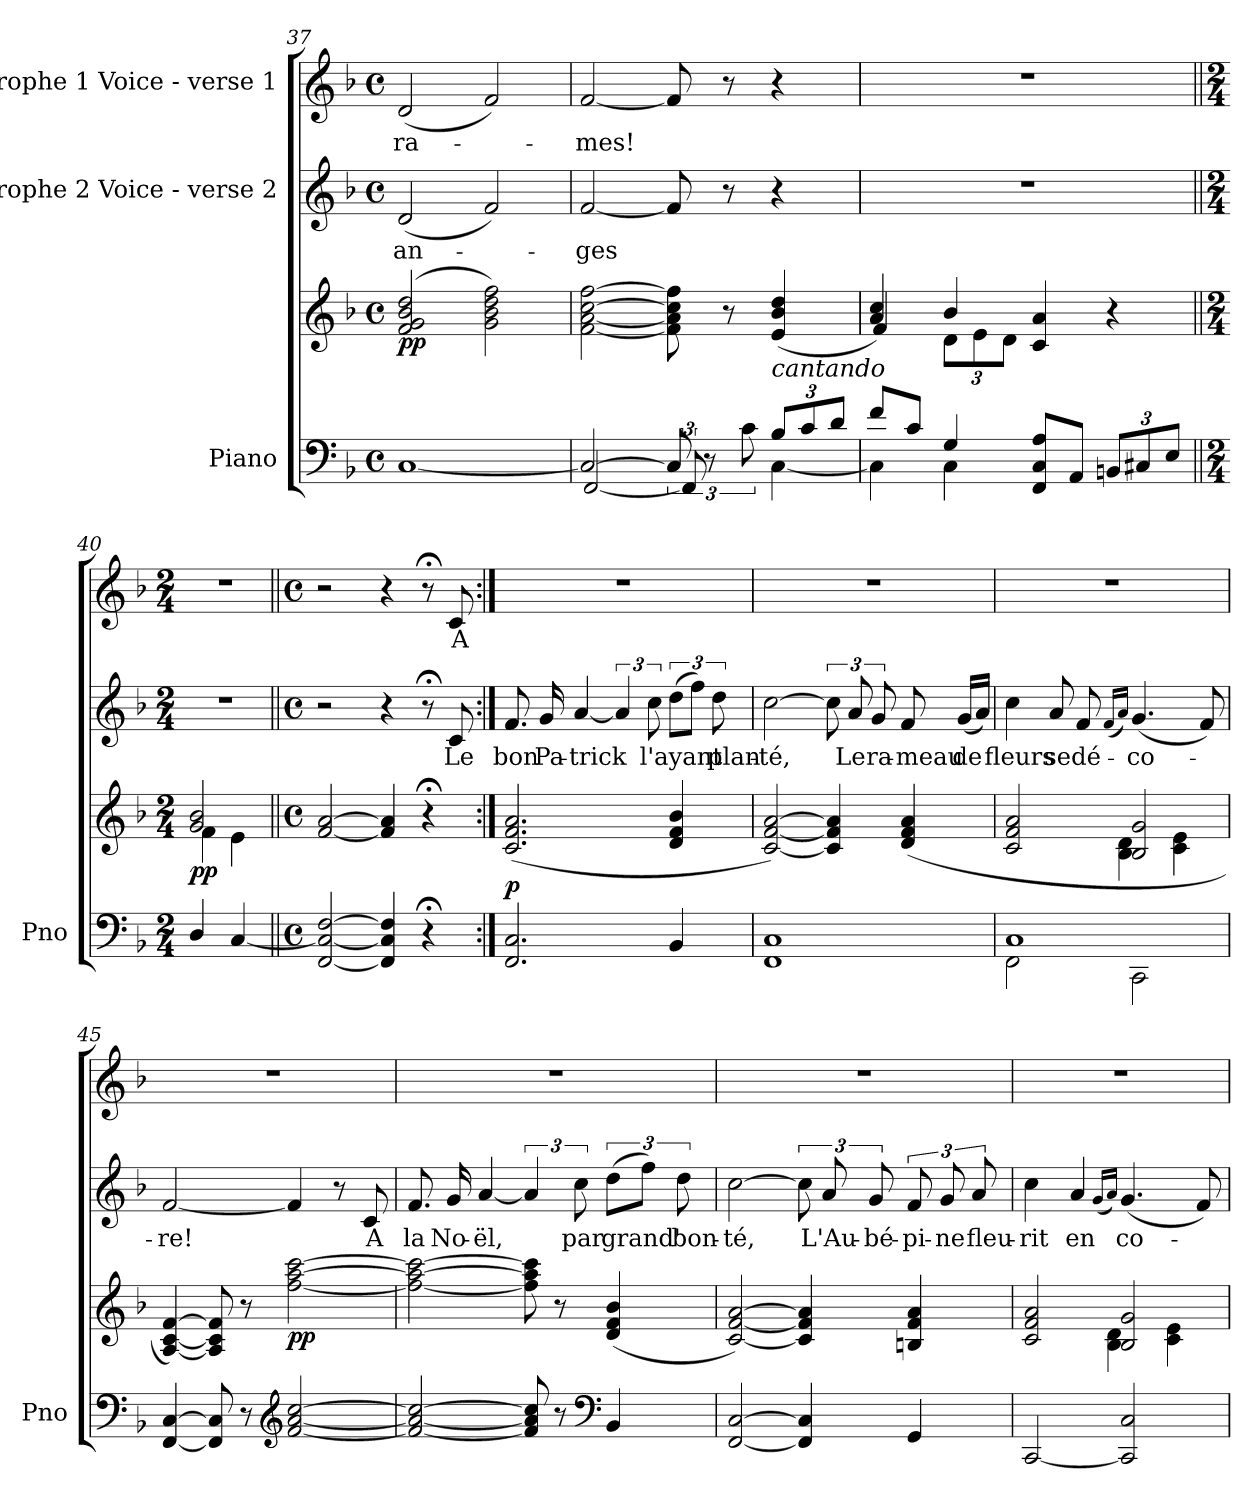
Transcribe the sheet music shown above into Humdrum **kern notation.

**kern	**kern	**dynam	**kern	**text	**kern	**text
*part3	*part3	*part3	*part2	*part2	*part1	*part1
*staff4	*staff3	*staff3/4	*staff2	*staff2	*staff1	*staff1
*I"Piano	*	*	*I"Strophe 2 Voice - verse 2	*	*I"Strophe 1 Voice - verse 1	*
*I'Pno	*	*	*	*	*	*
*clefF4	*clefG2	*	*clefG2	*	*clefG2	*
*k[b-]	*k[b-]	*	*k[b-]	*	*k[b-]	*
*M4/4	*M4/4	*	*M4/4	*	*M4/4	*
*met(c)	*met(c)	*	*met(c)	*	*met(c)	*
=37	=37	=37	=37	=37	=37	=37
!	!	!LO:DY:b	!	!LO:LY:b	!	!LO:LY:b
[1C	(2f/ 2g/ 2b-/ 2dd/	pp	(2d/	-an-	(2d/	ra-
.	2g\ 2b-\ 2dd\ 2ff\)	.	2f/)	.	2f/)	.
!!LO:LB:g=z
=38	=38	=38	=38	=38	=38	=38
*^	*	*	*	*	*	*
!	!	!	!	!	!LO:LY:b	!	!LO:LY:b
2C/_	[<2FF/	[2f\ [2a\ [2cc\ [2ff\	.	[2f/	-ges	[2f/	-mes!
12C/]	12FF/]	8f\] 8a\] 8cc\] 8ff\]	.	8f/]	.	8f/]	.
12r	6ryy	.	.	.	.	.	.
.	.	8r	.	8r	.	8r	.
12c\	.	.	.	.	.	.	.
!	!	!LO:TX:b:i:t=cantando	!	!	!	!	!
12B-/L	[4C\	(>4e/ 4b-/ 4dd/	.	4r	.	4r	.
12c/	.	.	.	.	.	.	.
12d/J	.	.	.	.	.	.	.
=39	=39	=39	=39	=39	=39	=39	=39
*	*	*^	*	*	*	*	*
8f/L	4C\]	4a/ 4cc/)	4f/	.	1r	.	1r	.
8c/J	.	.	.	.	.	.	.	.
4G/	4C\	4b-/	12d\L	.	.	.	.	.
.	.	.	12e\	.	.	.	.	.
.	.	.	12d\J	.	.	.	.	.
8FF/ 8C/ 8A/L	2ryy	4c/ 4a/	2ryy	.	.	.	.	.
8AA/J	.	.	.	.	.	.	.	.
12BBn/L	.	4r	.	.	.	.	.	.
12C#X/	.	.	.	.	.	.	.	.
12E/J	.	.	.	.	.	.	.	.
*v	*v	*	*	*	*	*	*	*
=40||	=40||	=40||	=40||	=40||	=40||	=40||	=40||
*M2/4	*M2/4	*	*	*M2/4	*	*M2/4	*
!	!	!	!LO:DY:b	!	!	!	!
4D/	2g/ 2b-/	4f\	pp	2r	.	2r	.
[4C/	.	4e\	.	.	.	.	.
*	*v	*v	*	*	*	*	*
=41||	=41||	=41||	=41||	=41||	=41||	=41||
*M4/4	*M4/4	*	*M4/4	*	*M4/4	*
*met(c)	*met(c)	*	*met(c)	*	*met(c)	*
[2FF/ 2C/_ [2F/	[2f/ [2a/	.	2r	.	2r	.
4FF/] 4C/] 4F/]	4f/] 4a/]	.	4r	.	4r	.
!	!	!	!	!LO:LY:b	!	!LO:LY:b
4r;<	4r;<	.	8r;<	5	8r;<	4
!	!	!	!	!LO:LY:b	!	!LO:LY:b
.	.	.	8c/	Le	8c/	A -
!!LO:PB:g=z
=42:|!	=42:|!	=42:|!	=42:|!	=42:|!	=42:|!	=42:|!
!	!	!LO:DY:a=2	!	!LO:LY:b	!	!
2.FF/ 2.C/	(>2.c/ 2.f/ 2.a/	p	8.f/	bon	1r	.
!	!	!	!	!LO:LY:b	!	!
.	.	.	16g/	Pa-	.	.
!	!	!	!	!LO:LY:b	!	!
.	.	.	[4a/	-trick	.	.
.	.	.	6a/]	.	.	.
!	!	!	!	!LO:LY:b	!	!
.	.	.	12cc\	l'ayant	.	.
4BB-/	4d/ 4f/ 4b-/	.	(12dd\L	.	.	.
.	.	.	12ff\J)	.	.	.
!	!	!	!	!LO:LY:b	!	!
.	.	.	12dd\	plan-	.	.
=43	=43	=43	=43	=43	=43	=43
!	!	!	!	!LO:LY:b	!	!
1FF 1C	[2c/ [>2f/ [2a/)	.	[2cc\	-té,	1r	.
.	4c/] 4f/] 4a/]	.	12cc\]	.	.	.
!	!	!	!	!LO:LY:b	!	!
.	.	.	12a/	Le	.	.
!	!	!	!	!LO:LY:b	!	!
.	.	.	12g/	ra-	.	.
!	!	!	!	!LO:LY:b	!	!
.	(4d/ 4f/ 4a/	.	8f/	-meau	.	.
!	!	!	!	!LO:LY:b	!	!
.	.	.	(16g/LL	de	.	.
.	.	.	16a/JJ)	.	.	.
=44	=44	=44	=44	=44	=44	=44
*^	*^	*	*	*	*	*
!	!	!	!	!	!	!LO:LY:b	!	!
1C	2FF\	2c/ 2f/ 2a/	2ryy	.	4cc\	fleurs	1r	.
!	!	!	!	!	!	!LO:LY:b	!	!
.	.	.	.	.	8a/	se	.	.
!	!	!	!	!	!	!LO:LY:b	!	!
.	.	.	.	.	8f/	dé-	.	.
.	.	.	.	.	(16qf/LL	.	.	.
.	.	.	.	.	16qa/JJ)	.	.	.
!	!	!	!	!	!	!LO:LY:b	!	!
.	2CC\	2B-/ 2g/	4B-\ 4d\	.	(4.g/	-co-	.	.
.	.	.	4c\ 4e\	.	.	.	.	.
.	.	.	.	.	8f/)	.	.	.
=45	=45	=45	=45	=45	=45	=45	=45	=45
!	!	!	!	!	!	!LO:LY:b	!	!
2ryy	[<4FF/ [4C/	[<4A/ [4c/ [4f/)	2ryy	.	[2f/	-re!	1r	.
.	8FF/] 8C/]	8A/] 8c/] 8f/]	.	.	.	.	.	.
.	8r	8r	.	.	.	.	.	.
*clefG2	*	*	*	*	*	*	*	*
!	!	!	!	!LO:DY:b	!	!	!	!
[<2f/ [2a/ [2cc/	2ryy	2ryy	[<2ff\ [>2aa\ [>2ccc\	pp	4f/]	.	.	.
.	.	.	.	.	8r	.	.	.
!	!	!	!	!	!	!LO:LY:b	!	!
.	.	.	.	.	8c/	A	.	.
*v	*v	*	*	*	*	*	*	*
*	*v	*v	*	*	*	*	*
!!LO:LB:g=z
=46	=46	=46	=46	=46	=46	=46
!	!	!	!	!LO:LY:b	!	!
2f/_ 2a/_ 2cc/_	2ff\_ 2aa\_ 2ccc\_	.	8.f/	la	1r	.
!	!	!	!	!LO:LY:b	!	!
.	.	.	16g/	No-	.	.
!	!	!	!	!LO:LY:b	!	!
.	.	.	[4a/	-ël,	.	.
8f/] 8a/] 8cc/]	8ff\] 8aa\] 8ccc\]	.	6a/]	.	.	.
8r	8r	.	.	.	.	.
!	!	!	!	!LO:LY:b	!	!
.	.	.	12cc\	par	.	.
*clefF4	*	*	*	*	*	*
!	!	!	!	!LO:LY:b	!	!
4BB-/	(>4d/ 4f/ 4b-/	.	(12dd\L	grand'	.	.
.	.	.	12ff\J)	.	.	.
!	!	!	!	!LO:LY:b	!	!
.	.	.	12dd\	bon-	.	.
=47	=47	=47	=47	=47	=47	=47
!	!	!	!	!LO:LY:b	!	!
[2FF/ [2C/	[2c/ [>2f/ [2a/)	.	[2cc\	-té,	1r	.
4FF/] 4C/]	4c/] 4f/] 4a/]	.	12cc\]	.	.	.
!	!	!	!	!LO:LY:b	!	!
.	.	.	12a/	L'Au-	.	.
!	!	!	!	!LO:LY:b	!	!
.	.	.	12g/	-bé-	.	.
!	!	!	!	!LO:LY:b	!	!
4GG/	4Bn/ 4f/ 4a/	.	12f/	-pi-	.	.
!	!	!	!	!LO:LY:b	!	!
.	.	.	12g/	-ne	.	.
!	!	!	!	!LO:LY:b	!	!
.	.	.	12a/	fleu-	.	.
=48	=48	=48	=48	=48	=48	=48
*	*^	*	*	*	*	*
!	!	!	!	!	!LO:LY:b	!	!
[2CC/	2c/ 2f/ 2a/	2ryy	.	4cc\	-rit	1r	.
!	!	!	!	!	!LO:LY:b	!	!
.	.	.	.	4a/	en	.	.
.	.	.	.	(16qg/LL	.	.	.
.	.	.	.	16qa/JJ)	.	.	.
!	!	!	!	!	!LO:LY:b	!	!
2CC/] 2C/	2B-/ 2g/	4B-\ 4d\	.	(4.g/	co-	.	.
.	.	4c\ 4e\	.	.	.	.	.
.	.	.	.	8f/)	.	.	.
*	*v	*v	*	*	*	*	*
=	=	=	=	=	=	=
*-	*-	*-	*-	*-	*-	*-
